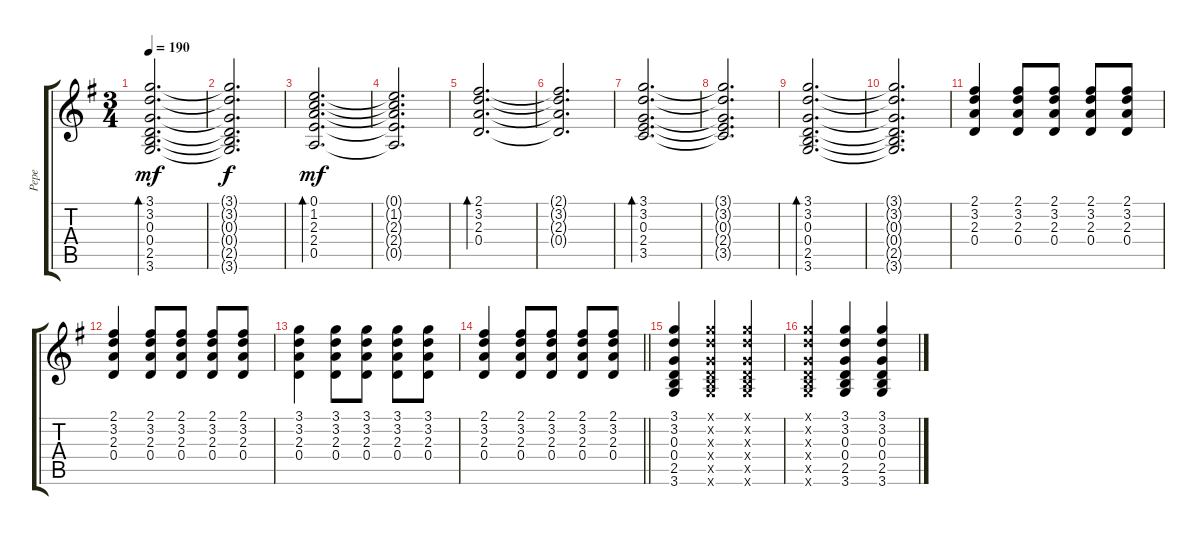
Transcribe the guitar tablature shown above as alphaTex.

\track ("Pepe" "Pepe") {instrument acousticguitarsteel}
\staff {score tabs}
\tuning (E4 B3 G3 D3 A2 E2) {hide}
\ts (3 4)
\tempo 190
\clef g2
\ks g
(3.1 3.2 0.3 0.4 2.5 3.6).2{d bd 30 dy mf} |
(3.1{t} 3.2{t} 0.3{t} 0.4{t} 2.5{t} 3.6{t}).2{d dy f} |
(0.1 1.2 2.3 2.4 0.5).2{d bd 30 dy mf} |
(0.1{t} 1.2{t} 2.3{t} 2.4{t} 0.5{t}).2{d} |
(2.1 3.2 2.3 0.4).2{d bd 30} |
(2.1{t} 3.2{t} 2.3{t} 0.4{t}).2{d} |
(3.1 3.2 0.3 2.4 3.5).2{d bd 30} |
(3.1{t} 3.2{t} 0.3{t} 2.4{t} 3.5{t}).2{d} |
(3.1 3.2 0.3 0.4 2.5 3.6).2{d bd 30} |
(3.1{t} 3.2{t} 0.3{t} 0.4{t} 2.5{t} 3.6{t}).2{d} |
(2.1 3.2 2.3 0.4).4{volume 13 instrument acousticguitarnylon} (2.1 3.2 2.3 0.4).8 (2.1 3.2 2.3 0.4).8 (2.1 3.2 2.3 0.4).8 (2.1 3.2 2.3 0.4).8 |
(2.1 3.2 2.3 0.4).4 (2.1 3.2 2.3 0.4).8 (2.1 3.2 2.3 0.4).8 (2.1 3.2 2.3 0.4).8 (2.1 3.2 2.3 0.4).8 |
(3.1 3.2 2.3 0.4).4 (3.1 3.2 2.3 0.4).8 (3.1 3.2 2.3 0.4).8 (3.1 3.2 2.3 0.4).8 (3.1 3.2 2.3 0.4).8 |
\barLineRight lightlight
(2.1 3.2 2.3 0.4).4 (2.1 3.2 2.3 0.4).8 (2.1 3.2 2.3 0.4).8 (2.1 3.2 2.3 0.4).8 (2.1 3.2 2.3 0.4).8 |
(3.1 3.2 0.3 0.4 2.5 3.6).4 (3.1{x} 3.2{x} 0.3{x} 0.4{x} 2.5{x} 3.6{x}).4 (3.1{x} 3.2{x} 0.3{x} 0.4{x} 2.5{x} 3.6{x}).4 |
(3.1{x} 3.2{x} 0.3{x} 0.4{x} 2.5{x} 3.6{x}).4 (3.1 3.2 0.3 0.4 2.5 3.6).4 (3.1 3.2 0.3 0.4 2.5 3.6).4
